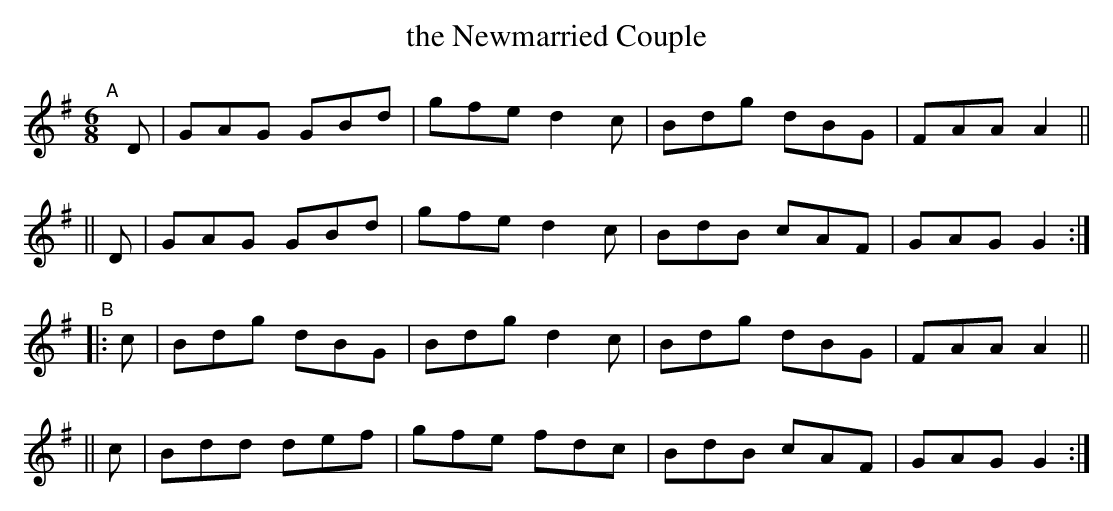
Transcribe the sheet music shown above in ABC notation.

X:1
T: the Newmarried Couple
M: 6/8
L: 1/8
K: G
"^A"\
[|]D | GAG GBd | gfe d2c | Bdg dBG | FAA A2 ||
|| D | GAG GBd | gfe d2c | BdB cAF | GAG G2 :|
"^B"\
|: c | Bdg dBG | Bdg d2c | Bdg dBG | FAA A2 ||
|| c | Bdd def | gfe fdc | BdB cAF | GAG G2 :|
